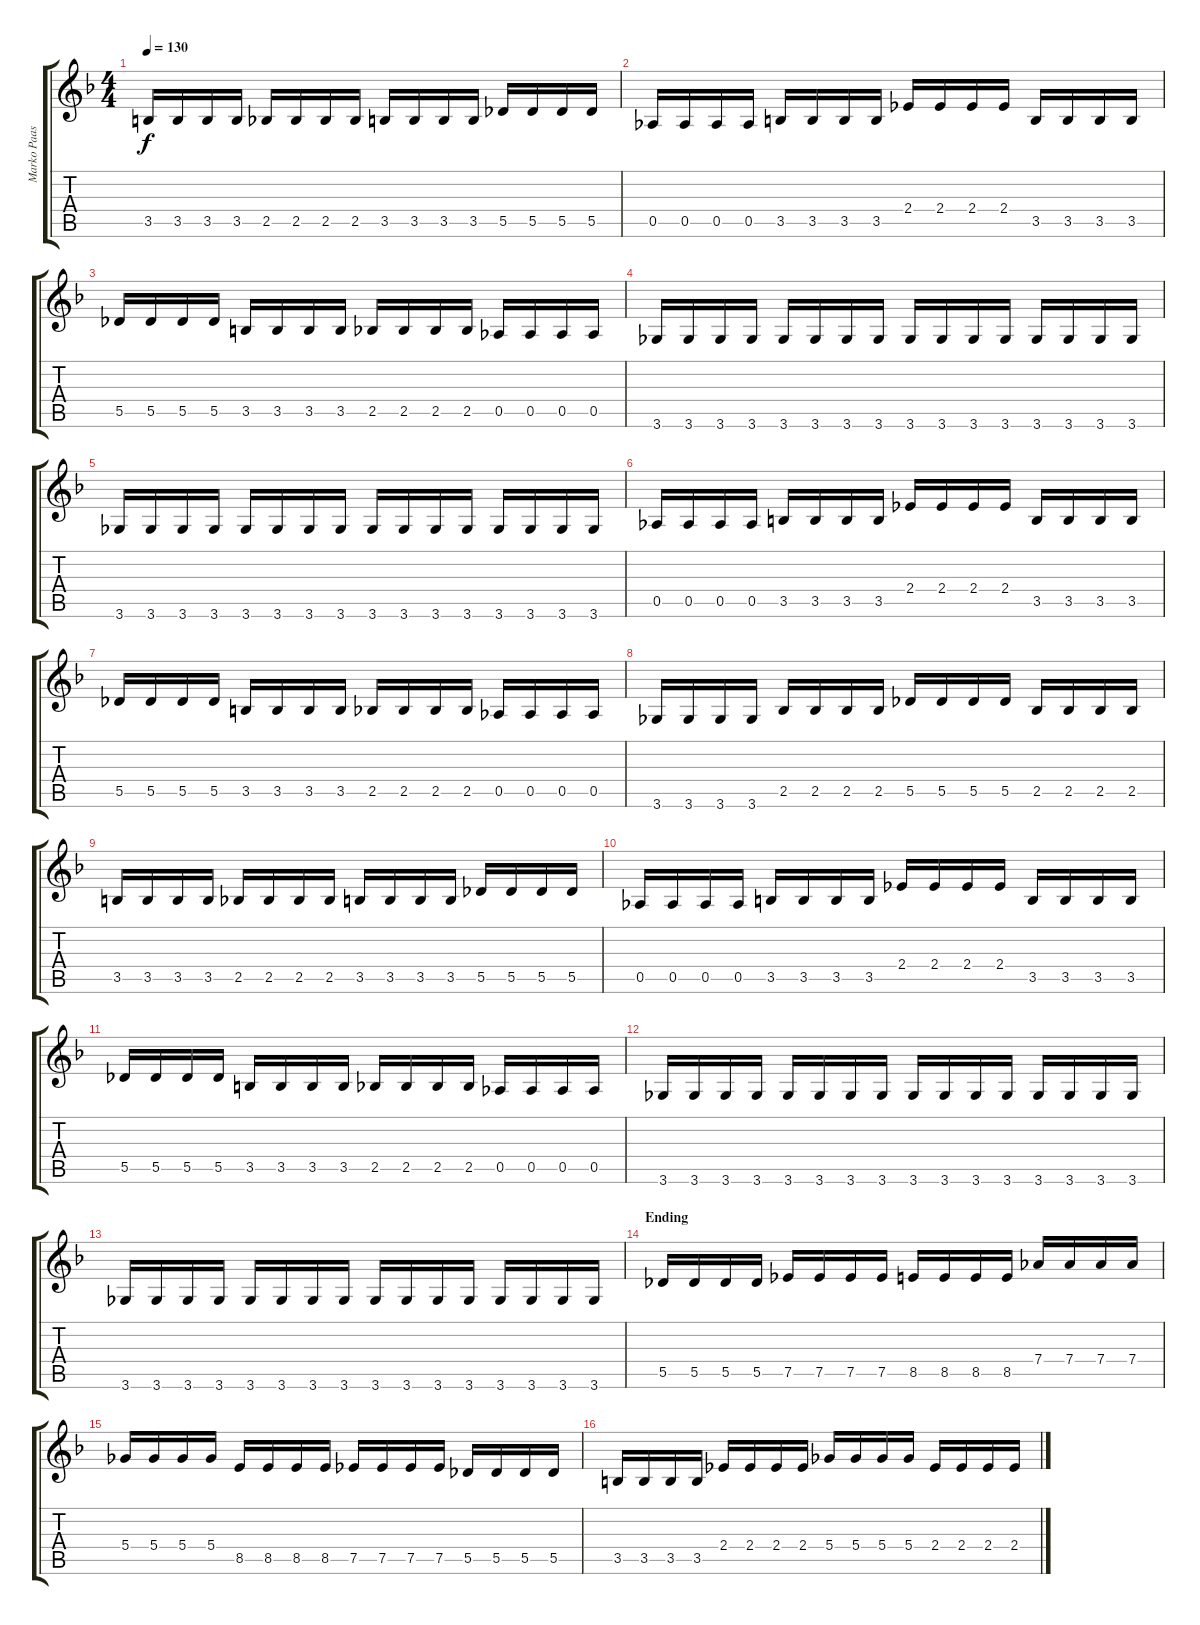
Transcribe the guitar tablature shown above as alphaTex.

\track ("Marko Paasikoski" "Marko Paas") {instrument electricbasspick}
\staff {score tabs}
\tuning (Eb4 Bb3 Gb3 Db3 Ab2 Eb2) {hide}
\ts (4 4)
\tempo 130
\clef g2
\ks dminor
3.5.16{dy f} 3.5.16 3.5.16 3.5.16 2.5.16 2.5.16 2.5.16 2.5.16 3.5.16 3.5.16 3.5.16 3.5.16 5.5.16 5.5.16 5.5.16 5.5.16 |
0.5.16 0.5.16 0.5.16 0.5.16 3.5.16 3.5.16 3.5.16 3.5.16 2.4.16 2.4.16 2.4.16 2.4.16 3.5.16 3.5.16 3.5.16 3.5.16 |
5.5.16 5.5.16 5.5.16 5.5.16 3.5.16 3.5.16 3.5.16 3.5.16 2.5.16 2.5.16 2.5.16 2.5.16 0.5.16 0.5.16 0.5.16 0.5.16 |
3.6.16 3.6.16 3.6.16 3.6.16 3.6.16 3.6.16 3.6.16 3.6.16 3.6.16 3.6.16 3.6.16 3.6.16 3.6.16 3.6.16 3.6.16 3.6.16 |
3.6.16 3.6.16 3.6.16 3.6.16 3.6.16 3.6.16 3.6.16 3.6.16 3.6.16 3.6.16 3.6.16 3.6.16 3.6.16 3.6.16 3.6.16 3.6.16 |
0.5.16 0.5.16 0.5.16 0.5.16 3.5.16 3.5.16 3.5.16 3.5.16 2.4.16 2.4.16 2.4.16 2.4.16 3.5.16 3.5.16 3.5.16 3.5.16 |
5.5.16 5.5.16 5.5.16 5.5.16 3.5.16 3.5.16 3.5.16 3.5.16 2.5.16 2.5.16 2.5.16 2.5.16 0.5.16 0.5.16 0.5.16 0.5.16 |
3.6.16 3.6.16 3.6.16 3.6.16 2.5.16 2.5.16 2.5.16 2.5.16 5.5.16 5.5.16 5.5.16 5.5.16 2.5.16 2.5.16 2.5.16 2.5.16 |
3.5.16 3.5.16 3.5.16 3.5.16 2.5.16 2.5.16 2.5.16 2.5.16 3.5.16 3.5.16 3.5.16 3.5.16 5.5.16 5.5.16 5.5.16 5.5.16 |
0.5.16 0.5.16 0.5.16 0.5.16 3.5.16 3.5.16 3.5.16 3.5.16 2.4.16 2.4.16 2.4.16 2.4.16 3.5.16 3.5.16 3.5.16 3.5.16 |
5.5.16 5.5.16 5.5.16 5.5.16 3.5.16 3.5.16 3.5.16 3.5.16 2.5.16 2.5.16 2.5.16 2.5.16 0.5.16 0.5.16 0.5.16 0.5.16 |
3.6.16 3.6.16 3.6.16 3.6.16 3.6.16 3.6.16 3.6.16 3.6.16 3.6.16 3.6.16 3.6.16 3.6.16 3.6.16 3.6.16 3.6.16 3.6.16 |
3.6.16 3.6.16 3.6.16 3.6.16 3.6.16 3.6.16 3.6.16 3.6.16 3.6.16 3.6.16 3.6.16 3.6.16 3.6.16 3.6.16 3.6.16 3.6.16 |
\section ("" "Ending")
5.5.16{volume 16} 5.5.16 5.5.16 5.5.16 7.5.16 7.5.16 7.5.16 7.5.16 8.5.16 8.5.16 8.5.16 8.5.16 7.4.16 7.4.16 7.4.16 7.4.16 |
5.4.16 5.4.16 5.4.16 5.4.16 8.5.16 8.5.16 8.5.16 8.5.16 7.5.16 7.5.16 7.5.16 7.5.16 5.5.16 5.5.16 5.5.16 5.5.16 |
3.5.16 3.5.16 3.5.16 3.5.16 2.4.16 2.4.16 2.4.16 2.4.16 5.4.16 5.4.16 5.4.16 5.4.16 2.4.16 2.4.16 2.4.16 2.4.16
